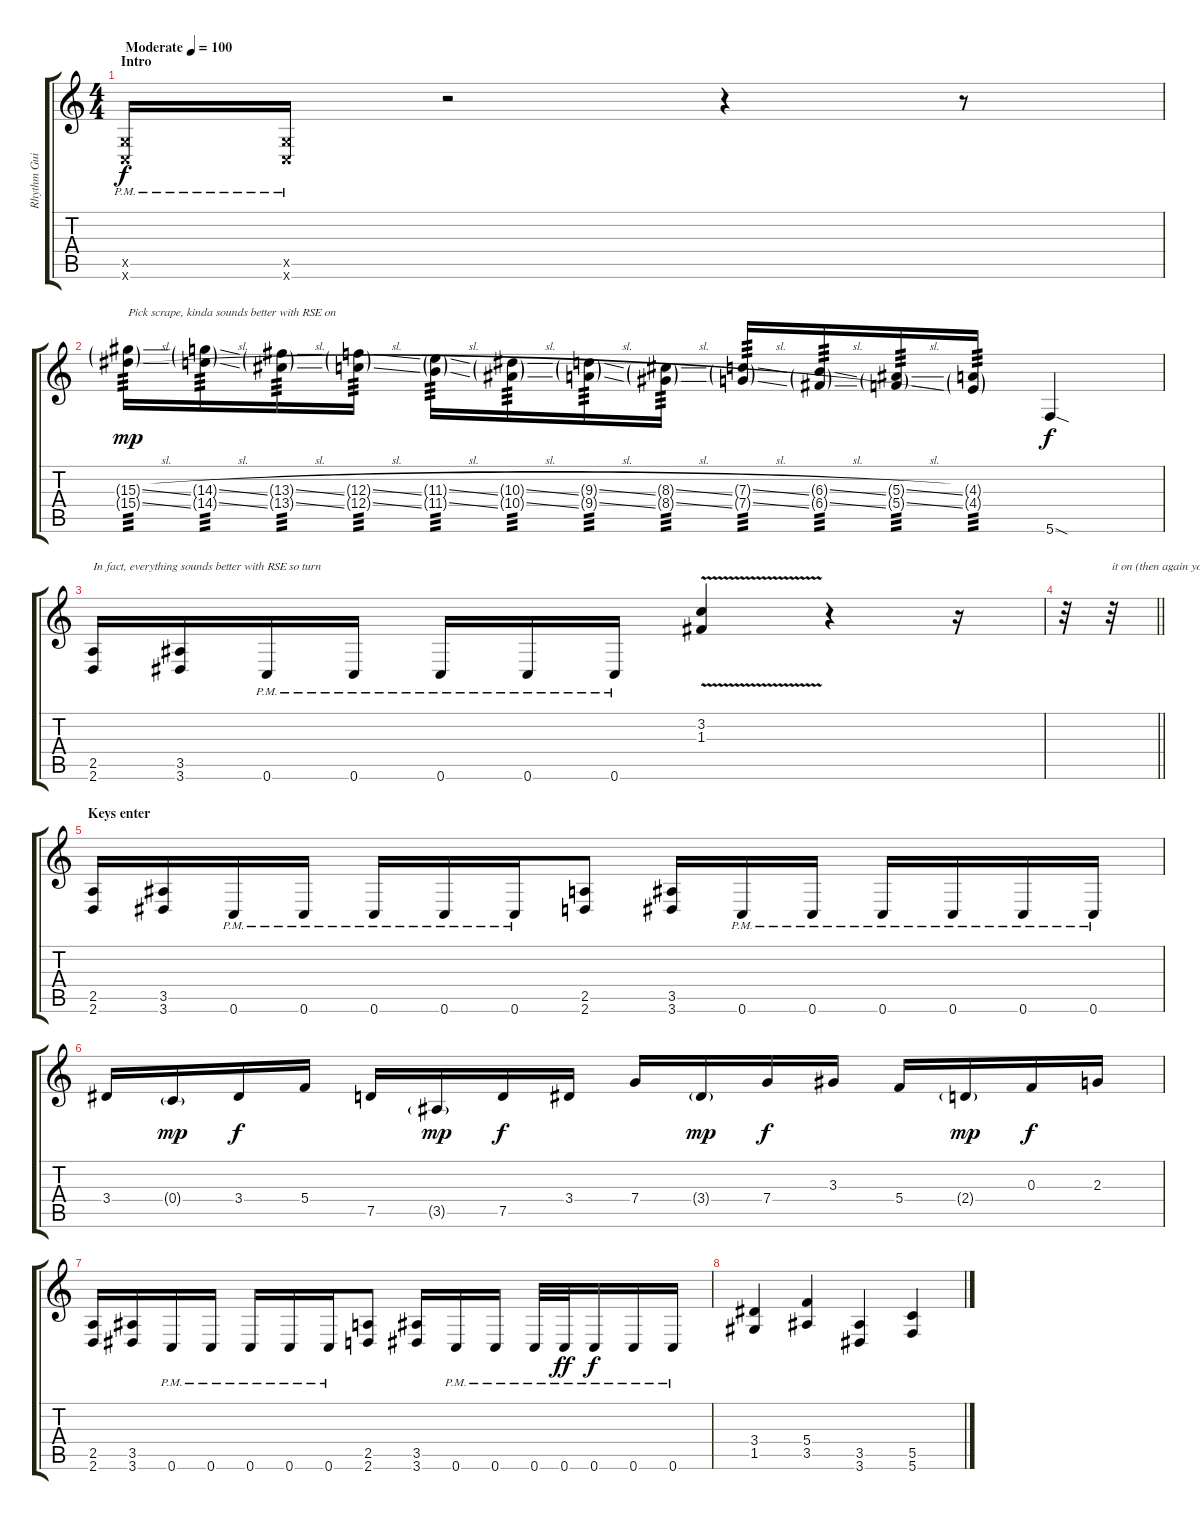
\track ("Rhythm Guitar L/Alexi" "Rhythm Gui") {instrument distortionguitar}
\staff {score tabs}
\tuning (D4 A3 F3 C3 G2 C2) {hide}
\ts (4 4)
\section ("" "Intro")
\tempo (100 "Moderate")
\clef g2
\ks c
(0.5{pm x} 0.6{pm x}).16{dy f instrument distortionguitar} (0.5{pm x} 0.6{pm x}).16 r.2 r.4 r.8 |
(15.3{sl g} 15.4{sl g}).16{txt "Pick scrape, kinda sounds better with RSE on" tp 3 dy mp} (14.3{sl g} 14.4{sl g}).16{tp 3} (13.3{sl g} 13.4{sl g}).16{tp 3} (12.3{sl g} 12.4{sl g}).16{tp 3} (11.3{sl g} 11.4{sl g}).16{tp 3} (10.3{sl g} 10.4{sl g}).16{tp 3} (9.3{sl g} 9.4{sl g}).16{tp 3} (8.3{sl g} 8.4{sl g}).16{tp 3} (7.3{sl g} 7.4{sl g}).16{tp 3} (6.3{sl g} 6.4{sl g}).16{tp 3} (5.3{sl g} 5.4{sl g}).16{tp 3} (4.3{g} 4.4{g}).16{tp 3} 5.6{sod}.4{dy f} |
(2.5 2.6).16{txt "In fact, everything sounds better with RSE so turn"} (3.5 3.6).16 0.6{pm}.16 0.6{pm}.16 0.6{pm}.16 0.6{pm}.16 0.6{pm}.16 (3.2{v} 1.3{v}).4 r.4 r.16 |
\barLineRight lightlight
r.32 r.32{txt "it on (then again you won't hear the keys)"} |
\section ("" "Keys enter")
(2.5 2.6).16 (3.5 3.6).16 0.6{pm}.16 0.6{pm}.16 0.6{pm}.16 0.6{pm}.16 0.6{pm}.16 (2.5 2.6).8 (3.5 3.6).16 0.6{pm}.16 0.6{pm}.16 0.6{pm}.16 0.6{pm}.16 0.6{pm}.16 0.6{pm}.16 |
3.4.16 0.4{g}.16{dy mp} 3.4.16{dy f} 5.4.16 7.5.16 3.5{g}.16{dy mp} 7.5.16{dy f} 3.4.16 7.4.16 3.4{g}.16{dy mp} 7.4.16{dy f} 3.3.16 5.4.16 2.4{g}.16{dy mp} 0.3.16{dy f} 2.3.16 |
(2.5 2.6).16 (3.5 3.6).16 0.6{pm}.16 0.6{pm}.16 0.6{pm}.16 0.6{pm}.16 0.6{pm}.16 (2.5 2.6).8 (3.5 3.6).16 0.6{pm}.16 0.6{pm}.16 0.6{pm}.32 0.6{pm}.32{dy ff} 0.6{pm}.16{dy f} 0.6{pm}.16 0.6{pm}.16 |
(3.4 1.5).4 (5.4 3.5).4 (3.5 3.6).4 (5.5 5.6).4
